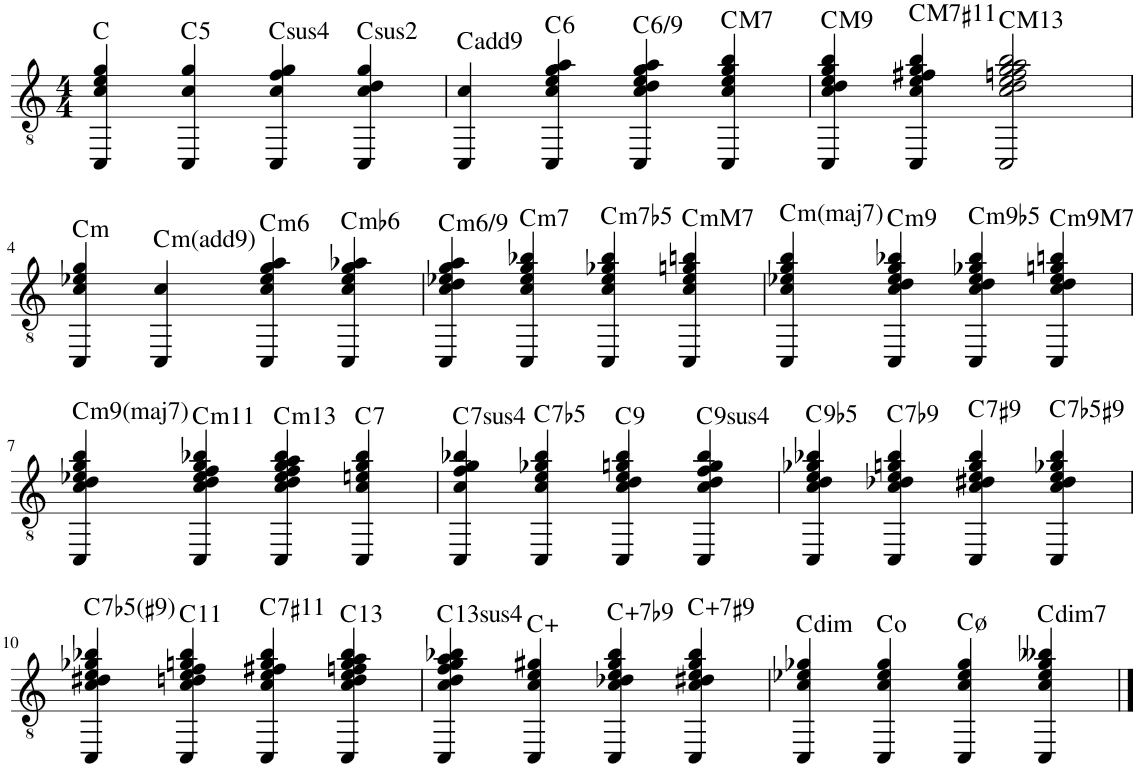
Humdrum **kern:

**kern	**harte
*part1	*part1
*staff1	*
*I"Piano	*
*I'Pno.	*
*clefGv2	*
*k[]	*
*M4/4	*
=1	=1
4CC/ 4c/ 4e/ 4g/	C:maj
!	!LO:H:kt=5
4CC/ 4c/ 4g/	C:(1,5)
!	!LO:H:kt=4
4CC/ 4c/ 4f/ 4g/	C:sus4
!	!LO:H:kt=2
4CC/ 4c/ 4d/ 4g/	C:(1,2,5)
=2	=2
4CC/ 4c/	C:maj(9)
!	!LO:H:kt=6
4CC/ 4c/ 4e/ 4g/ 4a/	C:maj6
!	!LO:H:kt=/6
4CC/ 4c/ 4d/ 4e/ 4g/ 4a/	C:maj6(9)
!	!LO:H:kt=M7
4CC/ 4c/ 4e/ 4g/ 4b/	C:maj7
=3	=3
!	!LO:H:kt=M9
4CC/ 4c/ 4d/ 4e/ 4g/ 4b/	C:maj9
!	!LO:H:kt=M7
4CC/ 4c/ 4e/ 4f#X/ 4g/ 4b/	C:maj7(#11)
!	!LO:H:kt=M13
2CC/ 2c/ 2d/ 2e/ 2fn/ 2g/ 2a/ 2b/	C:maj9(11,13)
!!LO:LB:g=z
=4	=4
!	!LO:H:kt=m
4CC/ 4c/ 4e-X/ 4g/	C:min
!	!LO:H:kt=m
4CC/ 4c/	C:min(9)
!	!LO:H:kt=m6
4CC/ 4c/ 4e-/ 4g/ 4a/	C:min6
!	!LO:H:kt=m
4CC/ 4c/ 4e-/ 4g/ 4a-X/	C:min(b6)
=5	=5
!	!LO:H:kt=m/6
4CC/ 4c/ 4d/ 4e-X/ 4g/ 4a/	C:min6(9)
!	!LO:H:kt=m7
4CC/ 4c/ 4e-/ 4g/ 4b-X/	C:min7
!	!LO:H:kt=m7b5
4CC/ 4c/ 4e-/ 4g-X/ 4b-/	C:hdim7
!	!LO:H:kt=mM7
4CC/ 4c/ 4e-/ 4gn/ 4bn/	C:minmaj7
=6	=6
!	!LO:H:kt=mmaj7
4CC/ 4c/ 4e-X/ 4g/ 4b/	C:minmaj7
!	!LO:H:kt=m9
4CC/ 4c/ 4d/ 4e-/ 4g/ 4b-X/	C:min9
!	!LO:H:kt=m9
4CC/ 4c/ 4d/ 4e-/ 4g-X/ 4b-/	C:(b3,b5,b7,9)
!	!LO:H:kt=mM7
4CC/ 4c/ 4d/ 4e-/ 4gn/ 4bn/	C:minmaj7(9)
!!LO:LB:g=z
=7	=7
!	!LO:H:kt=mmaj7
4CC/ 4c/ 4d/ 4e-X/ 4g/ 4b/	C:minmaj7(9)
!	!LO:H:kt=m11
4CC/ 4c/ 4d/ 4e-/ 4f/ 4g/ 4b-X/	C:min9(11)
!	!LO:H:kt=m13
4CC/ 4c/ 4d/ 4e-/ 4f/ 4g/ 4a/ 4b-/	C:min9(11,13)
!	!LO:H:kt=7
4CC/ 4c/ 4en/ 4g/ 4b-/	C:7
=8	=8
!	!LO:H:kt=74
4CC/ 4c/ 4f/ 4g/ 4b-X/	C:sus4(7)
!	!LO:H:kt=7
4CC/ 4c/ 4e/ 4g-X/ 4b-/	C:(3,b5,b7)
!	!LO:H:kt=9
4CC/ 4c/ 4d/ 4e/ 4gn/ 4b-/	C:9
!	!LO:H:kt=94
4CC/ 4c/ 4d/ 4f/ 4g/ 4b-/	C:sus4(7,9)
=9	=9
!	!LO:H:kt=9
4CC/ 4c/ 4d/ 4e/ 4g-X/ 4b-X/	C:(3,b5,b7,9)
!	!LO:H:kt=7
4CC/ 4c/ 4d-X/ 4e/ 4gn/ 4b-/	C:7(b9)
!	!LO:H:kt=7
4CC/ 4c/ 4d#X/ 4e/ 4g/ 4b-/	C:7(#9)
!	!LO:H:kt=7
4CC/ 4c/ 4d#/ 4e/ 4g-X/ 4b-/	C:(3,b5,b7,#9)
!!LO:LB:g=z
=10	=10
!	!LO:H:kt=7
4CC/ 4c/ 4d#X/ 4e/ 4g-X/ 4b-X/	C:(3,b5,b7,#9)
!	!LO:H:kt=11
4CC/ 4c/ 4dn/ 4e/ 4f/ 4gn/ 4b-/	C:9(11)
!	!LO:H:kt=7
4CC/ 4c/ 4e/ 4f#X/ 4g/ 4b-/	C:7(#11)
!	!LO:H:kt=13
4CC/ 4c/ 4d/ 4e/ 4fn/ 4g/ 4a/ 4b-/	C:9(11,13)
=11	=11
!	!LO:H:kt=134
4CC/ 4c/ 4d/ 4f/ 4g/ 4a/ 4b-X/	C:sus4(7,9,11,13)
4CC/ 4c/ 4e/ 4g#X/	C:aug
!	!LO:H:kt=7
4CC/ 4c/ 4d-X/ 4e/ 4g#/ 4b-/	C:aug(b7,b9)
!	!LO:H:kt=7
4CC/ 4c/ 4d#X/ 4e/ 4g#/ 4b-/	C:aug(b7,#9)
=12	=12
!	!LO:H:kt=dim
4CC/ 4c/ 4e-X/ 4g-X/	C:dim
4CC/ 4c/ 4e-/ 4g-/	C:dim
4CC/ 4c/ 4e-/ 4g-/	C:hdim7
!	!LO:H:kt=dim7
4CC/ 4c/ 4e-/ 4g-/ 4b--X/	C:dim7
==	==
*-	*-
